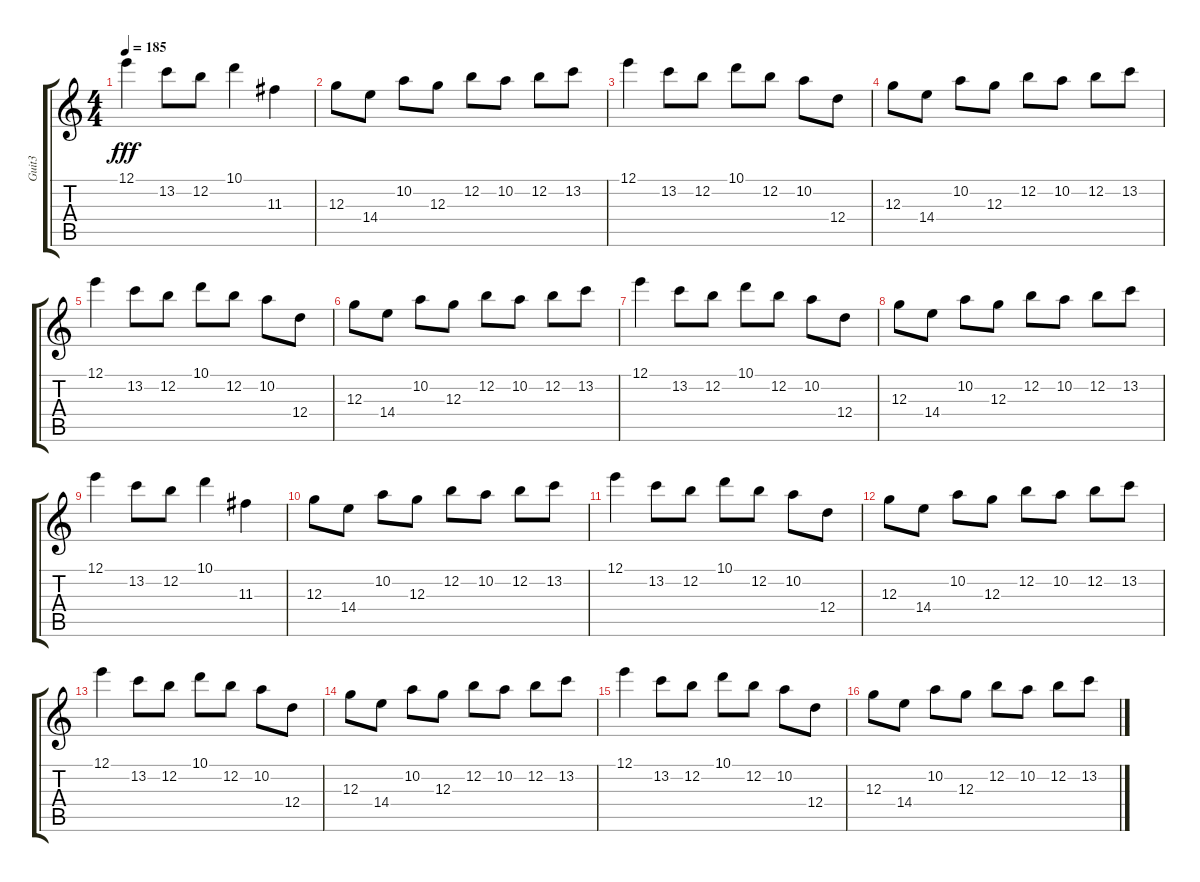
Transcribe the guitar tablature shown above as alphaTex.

\track ("Guit3" "Guit3") {instrument acousticguitarnylon}
\staff {score tabs}
\tuning (E4 B3 G3 D3 A2 E2) {hide}
\ts (4 4)
\tempo 185
\clef g2
\ks c
12.1.4{dy fff} 13.2.8 12.2.8 10.1.4 11.3.4 |
12.3.8 14.4.8 10.2.8 12.3.8 12.2.8 10.2.8 12.2.8 13.2.8 |
12.1.4 13.2.8 12.2.8 10.1.8 12.2.8 10.2.8 12.4.8 |
12.3.8 14.4.8 10.2.8 12.3.8 12.2.8 10.2.8 12.2.8 13.2.8 |
12.1.4 13.2.8 12.2.8 10.1.8 12.2.8 10.2.8 12.4.8 |
12.3.8 14.4.8 10.2.8 12.3.8 12.2.8 10.2.8 12.2.8 13.2.8 |
12.1.4 13.2.8 12.2.8 10.1.8 12.2.8 10.2.8 12.4.8 |
12.3.8 14.4.8 10.2.8 12.3.8 12.2.8 10.2.8 12.2.8 13.2.8 |
12.1.4 13.2.8 12.2.8 10.1.4 11.3.4 |
12.3.8 14.4.8 10.2.8 12.3.8 12.2.8 10.2.8 12.2.8 13.2.8 |
12.1.4 13.2.8 12.2.8 10.1.8 12.2.8 10.2.8 12.4.8 |
12.3.8 14.4.8 10.2.8 12.3.8 12.2.8 10.2.8 12.2.8 13.2.8 |
12.1.4 13.2.8 12.2.8 10.1.8 12.2.8 10.2.8 12.4.8 |
12.3.8 14.4.8 10.2.8 12.3.8 12.2.8 10.2.8 12.2.8 13.2.8 |
12.1.4 13.2.8 12.2.8 10.1.8 12.2.8 10.2.8 12.4.8 |
12.3.8 14.4.8 10.2.8 12.3.8 12.2.8 10.2.8 12.2.8 13.2.8
